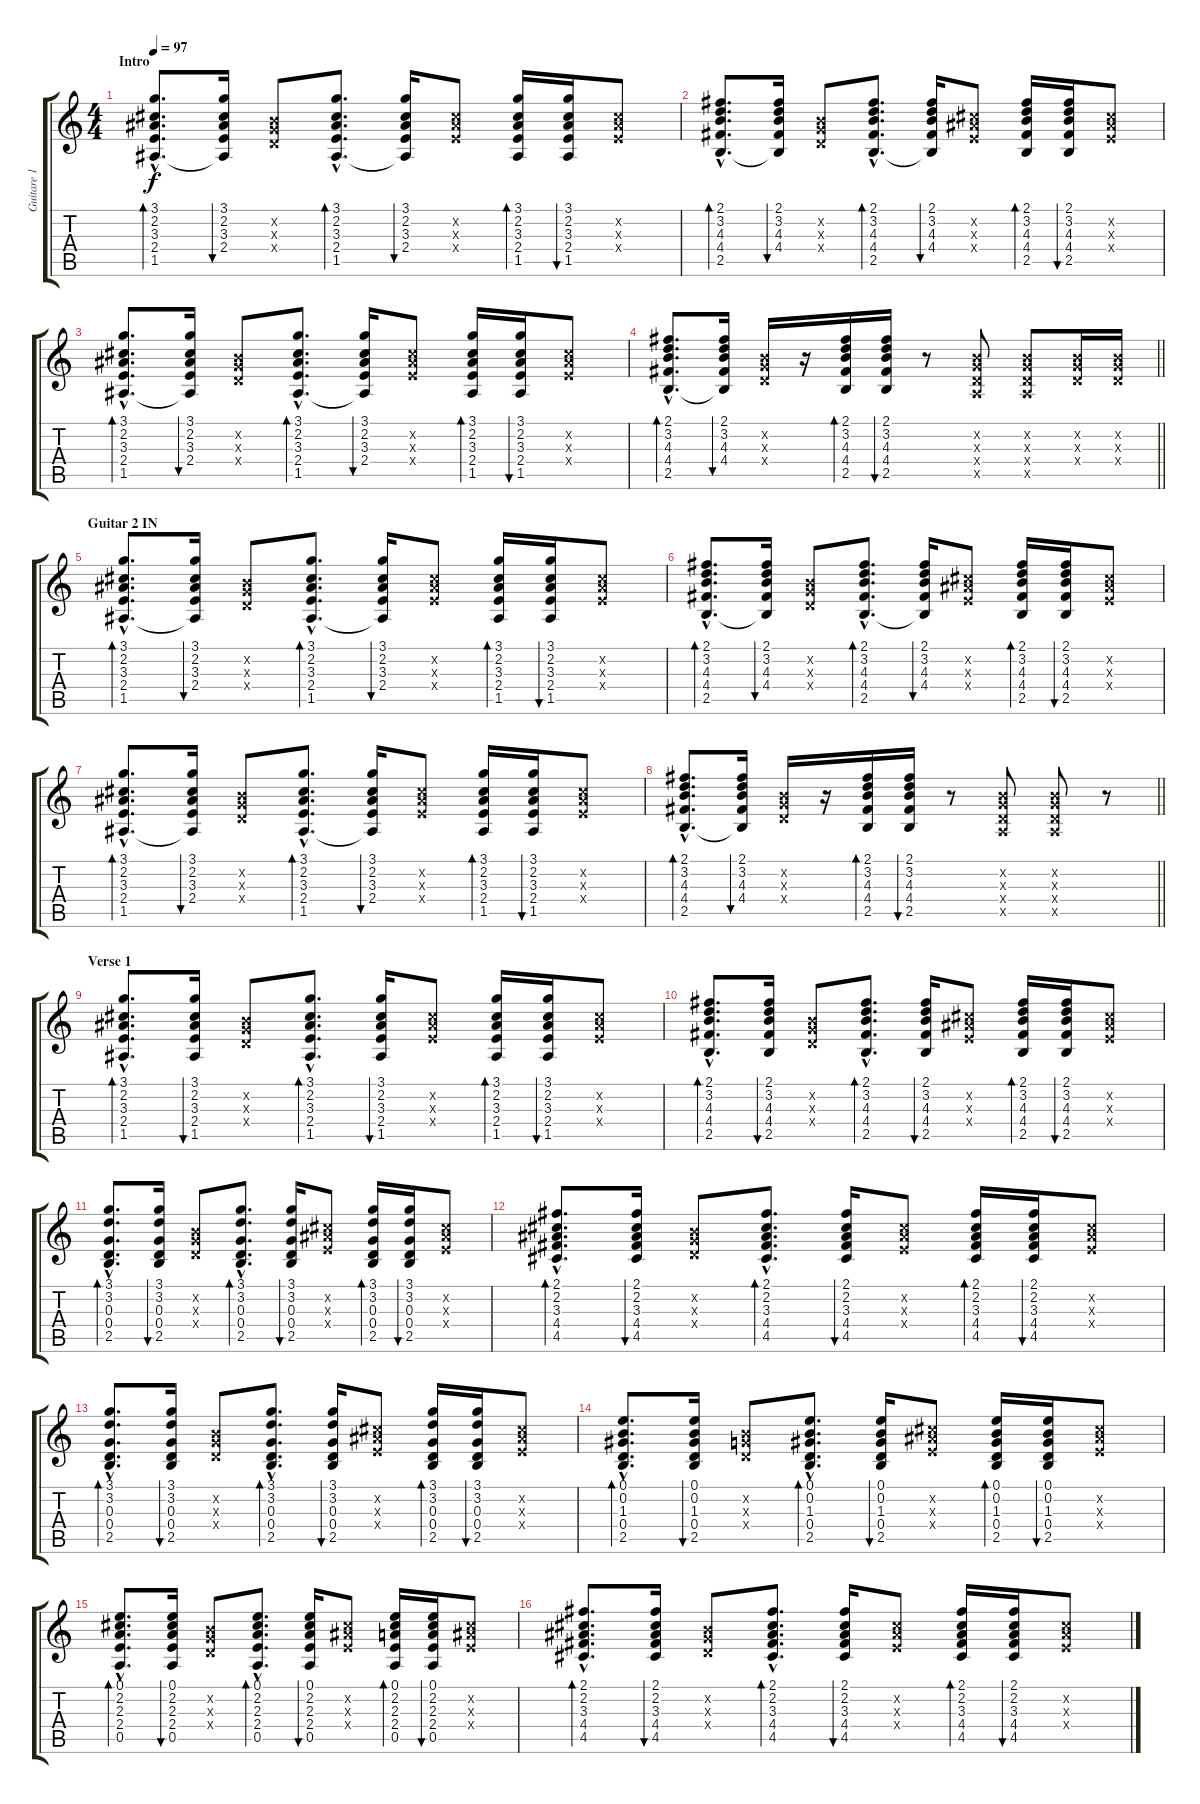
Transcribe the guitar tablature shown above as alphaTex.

\track ("Guitare 1" "Guitare 1") {instrument acousticguitarsteel}
\staff {score tabs}
\tuning (E4 B3 G3 D3 A2 E2) {hide}
\ts (4 4)
\section ("" "Intro")
\tempo 97
\clef g2
\ks c
(3.1{hac} 2.2{hac} 3.3{hac} 2.4{hac} 1.5{hac}).8{d bd 60 dy f instrument acousticguitarsteel} (3.1 2.2 3.3 2.4 1.5{t}).16{bu 60} (0.2{x} 0.3{x} 0.4{x}).8 (3.1{hac} 2.2{hac} 3.3{hac} 2.4{hac} 1.5{hac}).8{d bd 60} (3.1 2.2 3.3 2.4 1.5{t}).16{bu 60} (2.2{x} 3.3{x} 2.4{x}).8 (3.1 2.2 3.3 2.4 1.5).16{bd 60} (3.1 2.2 3.3 2.4 1.5).16{bu 60} (2.2{x} 3.3{x} 2.4{x}).8 |
(2.1{hac} 3.2{hac} 4.3{hac} 4.4{hac} 2.5{hac}).8{d bd 60} (2.1 3.2 4.3 4.4 2.5{t}).16{bu 60} (0.2{x} 0.3{x} 0.4{x}).8 (2.1{hac} 3.2{hac} 4.3{hac} 4.4{hac} 2.5{hac}).8{d bd 60} (2.1 3.2 4.3 4.4 2.5{t}).16{bu 60} (2.2{x} 3.3{x} 2.4{x}).8 (2.1 3.2 4.3 4.4 2.5).16{bd 60} (2.1 3.2 4.3 4.4 2.5).16{bu 60} (2.2{x} 3.3{x} 2.4{x}).8 |
(3.1{hac} 2.2{hac} 3.3{hac} 2.4{hac} 1.5{hac}).8{d bd 60} (3.1 2.2 3.3 2.4 1.5{t}).16{bu 60} (0.2{x} 0.3{x} 0.4{x}).8 (3.1{hac} 2.2{hac} 3.3{hac} 2.4{hac} 1.5{hac}).8{d bd 60} (3.1 2.2 3.3 2.4 1.5{t}).16{bu 60} (2.2{x} 3.3{x} 2.4{x}).8 (3.1 2.2 3.3 2.4 1.5).16{bd 60} (3.1 2.2 3.3 2.4 1.5).16{bu 60} (2.2{x} 3.3{x} 2.4{x}).8 |
\barLineRight lightlight
(2.1{hac} 3.2{hac} 4.3{hac} 4.4{hac} 2.5{hac}).8{d bd 60} (2.1 3.2 4.3 4.4 2.5{t}).16{bu 60} (0.2{x} 0.3{x} 0.4{x}).16 r.16 (2.1 3.2 4.3 4.4 2.5).16{bd 60} (2.1 3.2 4.3 4.4 2.5).16{bu 60} r.8 (0.2{x} 0.3{x} 0.4{x} 0.5{x}).8 (0.2{x} 0.3{x} 0.4{x} 0.5{x}).8 (0.2{x} 0.3{x} 0.4{x}).16 (0.2{x} 0.3{x} 0.4{x}).16 |
\section ("" "Guitar 2 IN")
(3.1{hac} 2.2{hac} 3.3{hac} 2.4{hac} 1.5{hac}).8{d bd 60} (3.1 2.2 3.3 2.4 1.5{t}).16{bu 60} (0.2{x} 0.3{x} 0.4{x}).8 (3.1{hac} 2.2{hac} 3.3{hac} 2.4{hac} 1.5{hac}).8{d bd 60} (3.1 2.2 3.3 2.4 1.5{t}).16{bu 60} (2.2{x} 3.3{x} 2.4{x}).8 (3.1 2.2 3.3 2.4 1.5).16{bd 60} (3.1 2.2 3.3 2.4 1.5).16{bu 60} (2.2{x} 3.3{x} 2.4{x}).8 |
(2.1{hac} 3.2{hac} 4.3{hac} 4.4{hac} 2.5{hac}).8{d bd 60} (2.1 3.2 4.3 4.4 2.5{t}).16{bu 60} (0.2{x} 0.3{x} 0.4{x}).8 (2.1{hac} 3.2{hac} 4.3{hac} 4.4{hac} 2.5{hac}).8{d bd 60} (2.1 3.2 4.3 4.4 2.5{t}).16{bu 60} (2.2{x} 3.3{x} 2.4{x}).8 (2.1 3.2 4.3 4.4 2.5).16{bd 60} (2.1 3.2 4.3 4.4 2.5).16{bu 60} (2.2{x} 3.3{x} 2.4{x}).8 |
(3.1{hac} 2.2{hac} 3.3{hac} 2.4{hac} 1.5{hac}).8{d bd 60} (3.1 2.2 3.3 2.4 1.5{t}).16{bu 60} (0.2{x} 0.3{x} 0.4{x}).8 (3.1{hac} 2.2{hac} 3.3{hac} 2.4{hac} 1.5{hac}).8{d bd 60} (3.1 2.2 3.3 2.4 1.5{t}).16{bu 60} (2.2{x} 3.3{x} 2.4{x}).8 (3.1 2.2 3.3 2.4 1.5).16{bd 60} (3.1 2.2 3.3 2.4 1.5).16{bu 60} (2.2{x} 3.3{x} 2.4{x}).8 |
\barLineRight lightlight
(2.1{hac} 3.2{hac} 4.3{hac} 4.4{hac} 2.5{hac}).8{d bd 60} (2.1 3.2 4.3 4.4 2.5{t}).16{bu 60} (0.2{x} 0.3{x} 0.4{x}).16 r.16 (2.1 3.2 4.3 4.4 2.5).16{bd 60} (2.1 3.2 4.3 4.4 2.5).16{bu 60} r.8 (0.2{x} 0.3{x} 0.4{x} 0.5{x}).8 (0.2{x} 0.3{x} 0.4{x} 0.5{x}).8 r.8 |
\section ("" "Verse 1")
(3.1{hac} 2.2{hac} 3.3{hac} 2.4{hac} 1.5{hac}).8{d bd 60} (3.1 2.2 3.3 2.4 1.5).16{bu 60} (0.2{x} 0.3{x} 0.4{x}).8 (3.1{hac} 2.2{hac} 3.3{hac} 2.4{hac} 1.5{hac}).8{d bd 60} (3.1 2.2 3.3 2.4 1.5).16{bu 60} (2.2{x} 3.3{x} 2.4{x}).8 (3.1 2.2 3.3 2.4 1.5).16{bd 60} (3.1 2.2 3.3 2.4 1.5).16{bu 60} (2.2{x} 3.3{x} 2.4{x}).8 |
(2.1{hac} 3.2{hac} 4.3{hac} 4.4{hac} 2.5{hac}).8{d bd 60} (2.1 3.2 4.3 4.4 2.5).16{bu 60} (0.2{x} 0.3{x} 0.4{x}).8 (2.1{hac} 3.2{hac} 4.3{hac} 4.4{hac} 2.5{hac}).8{d bd 60} (2.1 3.2 4.3 4.4 2.5).16{bu 60} (2.2{x} 3.3{x} 2.4{x}).8 (2.1 3.2 4.3 4.4 2.5).16{bd 60} (2.1 3.2 4.3 4.4 2.5).16{bu 60} (2.2{x} 3.3{x} 2.4{x}).8 |
(3.1{hac} 3.2{hac} 0.3{hac} 0.4{hac} 2.5{hac}).8{d bd 60} (3.1 3.2 0.3 0.4 2.5).16{bu 60} (0.2{x} 0.3{x} 0.4{x}).8 (3.1{hac} 3.2{hac} 0.3{hac} 0.4{hac} 2.5{hac}).8{d bd 60} (3.1 3.2 0.3 0.4 2.5).16{bu 60} (2.2{x} 3.3{x} 2.4{x}).8 (3.1 3.2 0.3 0.4 2.5).16{bd 60} (3.1 3.2 0.3 0.4 2.5).16{bu 60} (2.2{x} 3.3{x} 2.4{x}).8 |
(2.1{hac} 2.2{hac} 3.3{hac} 4.4{hac} 4.5{hac}).8{d bd 60} (2.1 2.2 3.3 4.4 4.5).16{bu 60} (0.2{x} 0.3{x} 0.4{x}).8 (2.1{hac} 2.2{hac} 3.3{hac} 4.4{hac} 4.5{hac}).8{d bd 60} (2.1 2.2 3.3 4.4 4.5).16{bu 60} (2.2{x} 3.3{x} 2.4{x}).8 (2.1 2.2 3.3 4.4 4.5).16{bd 60} (2.1 2.2 3.3 4.4 4.5).16{bu 60} (2.2{x} 3.3{x} 2.4{x}).8 |
(3.1{hac} 3.2{hac} 0.3{hac} 0.4{hac} 2.5{hac}).8{d bd 60} (3.1 3.2 0.3 0.4 2.5).16{bu 60} (0.2{x} 0.3{x} 0.4{x}).8 (3.1{hac} 3.2{hac} 0.3{hac} 0.4{hac} 2.5{hac}).8{d bd 60} (3.1 3.2 0.3 0.4 2.5).16{bu 60} (2.2{x} 3.3{x} 2.4{x}).8 (3.1 3.2 0.3 0.4 2.5).16{bd 60} (3.1 3.2 0.3 0.4 2.5).16{bu 60} (2.2{x} 3.3{x} 2.4{x}).8 |
(0.1{hac} 0.2{hac} 1.3{hac} 0.4{hac} 2.5{hac}).8{d bd 60} (0.1 0.2 1.3 0.4 2.5).16{bu 60} (0.2{x} 0.3{x} 0.4{x}).8 (0.1{hac} 0.2{hac} 1.3{hac} 0.4{hac} 2.5{hac}).8{d bd 60} (0.1 0.2 1.3 0.4 2.5).16{bu 60} (2.2{x} 3.3{x} 2.4{x}).8 (0.1 0.2 1.3 0.4 2.5).16{bd 60} (0.1 0.2 1.3 0.4 2.5).16{bu 60} (2.2{x} 3.3{x} 2.4{x}).8 |
(0.1{hac} 2.2{hac} 2.3{hac} 2.4{hac} 0.5{hac}).8{d bd 60} (0.1 2.2 2.3 2.4 0.5).16{bu 60} (0.2{x} 0.3{x} 0.4{x}).8 (0.1{hac} 2.2{hac} 2.3{hac} 2.4{hac} 0.5{hac}).8{d bd 60} (0.1 2.2 2.3 2.4 0.5).16{bu 60} (2.2{x} 3.3{x} 2.4{x}).8 (0.1 2.2 2.3 2.4 0.5).16{bd 60} (0.1 2.2 2.3 2.4 0.5).16{bu 60} (2.2{x} 3.3{x} 2.4{x}).8 |
(2.1{hac} 2.2{hac} 3.3{hac} 4.4{hac} 4.5{hac}).8{d bd 60} (2.1 2.2 3.3 4.4 4.5).16{bu 60} (0.2{x} 0.3{x} 0.4{x}).8 (2.1{hac} 2.2{hac} 3.3{hac} 4.4{hac} 4.5{hac}).8{d bd 60} (2.1 2.2 3.3 4.4 4.5).16{bu 60} (2.2{x} 3.3{x} 2.4{x}).8 (2.1 2.2 3.3 4.4 4.5).16{bd 60} (2.1 2.2 3.3 4.4 4.5).16{bu 60} (2.2{x} 3.3{x} 2.4{x}).8
